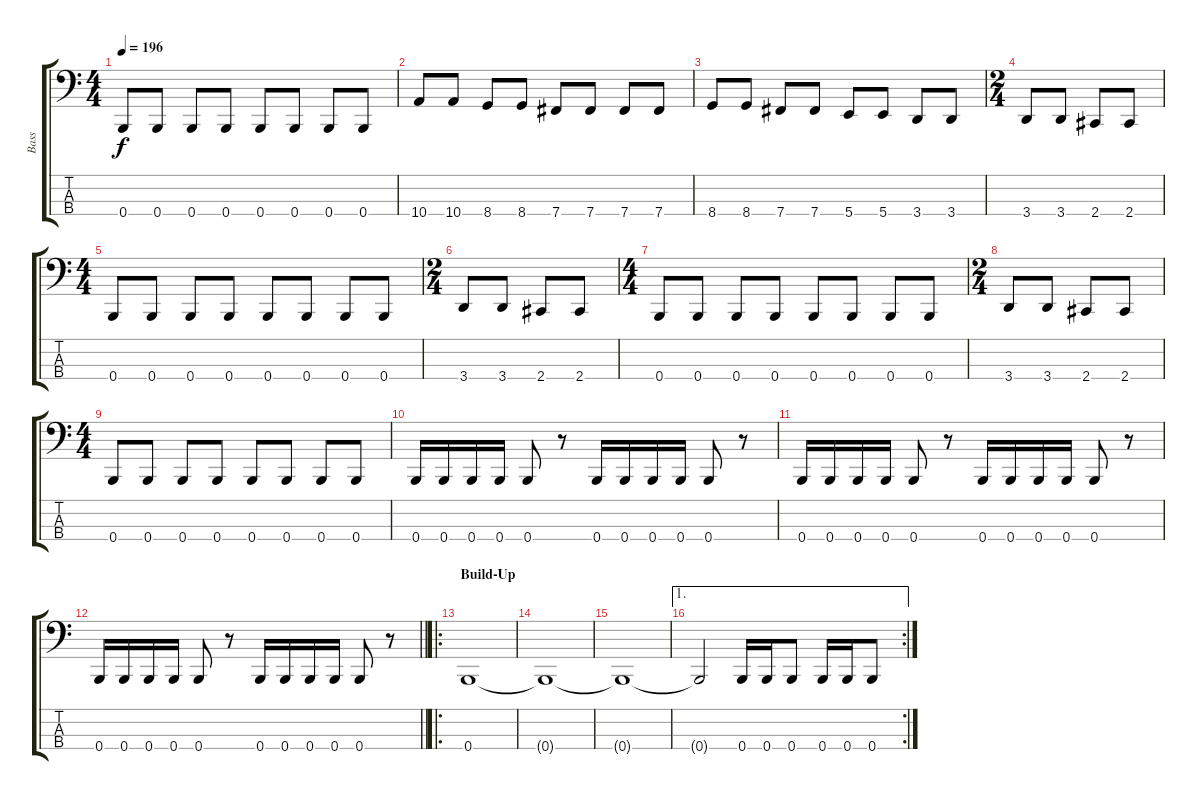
\track ("Bass" "Bass") {instrument electricbasspick}
\staff {score tabs}
\tuning (E2 B1 Gb1 B0) {hide}
\ts (4 4)
\tempo 196
\clef f4
\ks c
0.4.8{dy f} 0.4.8 0.4.8 0.4.8 0.4.8 0.4.8 0.4.8 0.4.8 |
10.4.8 10.4.8 8.4.8 8.4.8 7.4.8 7.4.8 7.4.8 7.4.8 |
8.4.8 8.4.8 7.4.8 7.4.8 5.4.8 5.4.8 3.4.8 3.4.8 |
\ts (2 4)
3.4.8 3.4.8 2.4.8 2.4.8 |
\ts (4 4)
0.4.8 0.4.8 0.4.8 0.4.8 0.4.8 0.4.8 0.4.8 0.4.8 |
\ts (2 4)
3.4.8 3.4.8 2.4.8 2.4.8 |
\ts (4 4)
0.4.8 0.4.8 0.4.8 0.4.8 0.4.8 0.4.8 0.4.8 0.4.8 |
\ts (2 4)
3.4.8 3.4.8 2.4.8 2.4.8 |
\ts (4 4)
0.4.8 0.4.8 0.4.8 0.4.8 0.4.8 0.4.8 0.4.8 0.4.8 |
0.4.16 0.4.16 0.4.16 0.4.16 0.4.8 r.8 0.4.16 0.4.16 0.4.16 0.4.16 0.4.8 r.8 |
0.4.16 0.4.16 0.4.16 0.4.16 0.4.8 r.8 0.4.16 0.4.16 0.4.16 0.4.16 0.4.8 r.8 |
\barLineRight lightlight
0.4.16 0.4.16 0.4.16 0.4.16 0.4.8 r.8 0.4.16 0.4.16 0.4.16 0.4.16 0.4.8 r.8 |
\ro
\section ("" "Build-Up")
0.4.1 |
0.4{t}.1 |
0.4{t}.1 |
\ae 1
\rc 2
0.4{t}.2 0.4.16 0.4.16 0.4.8 0.4.16 0.4.16 0.4.8
